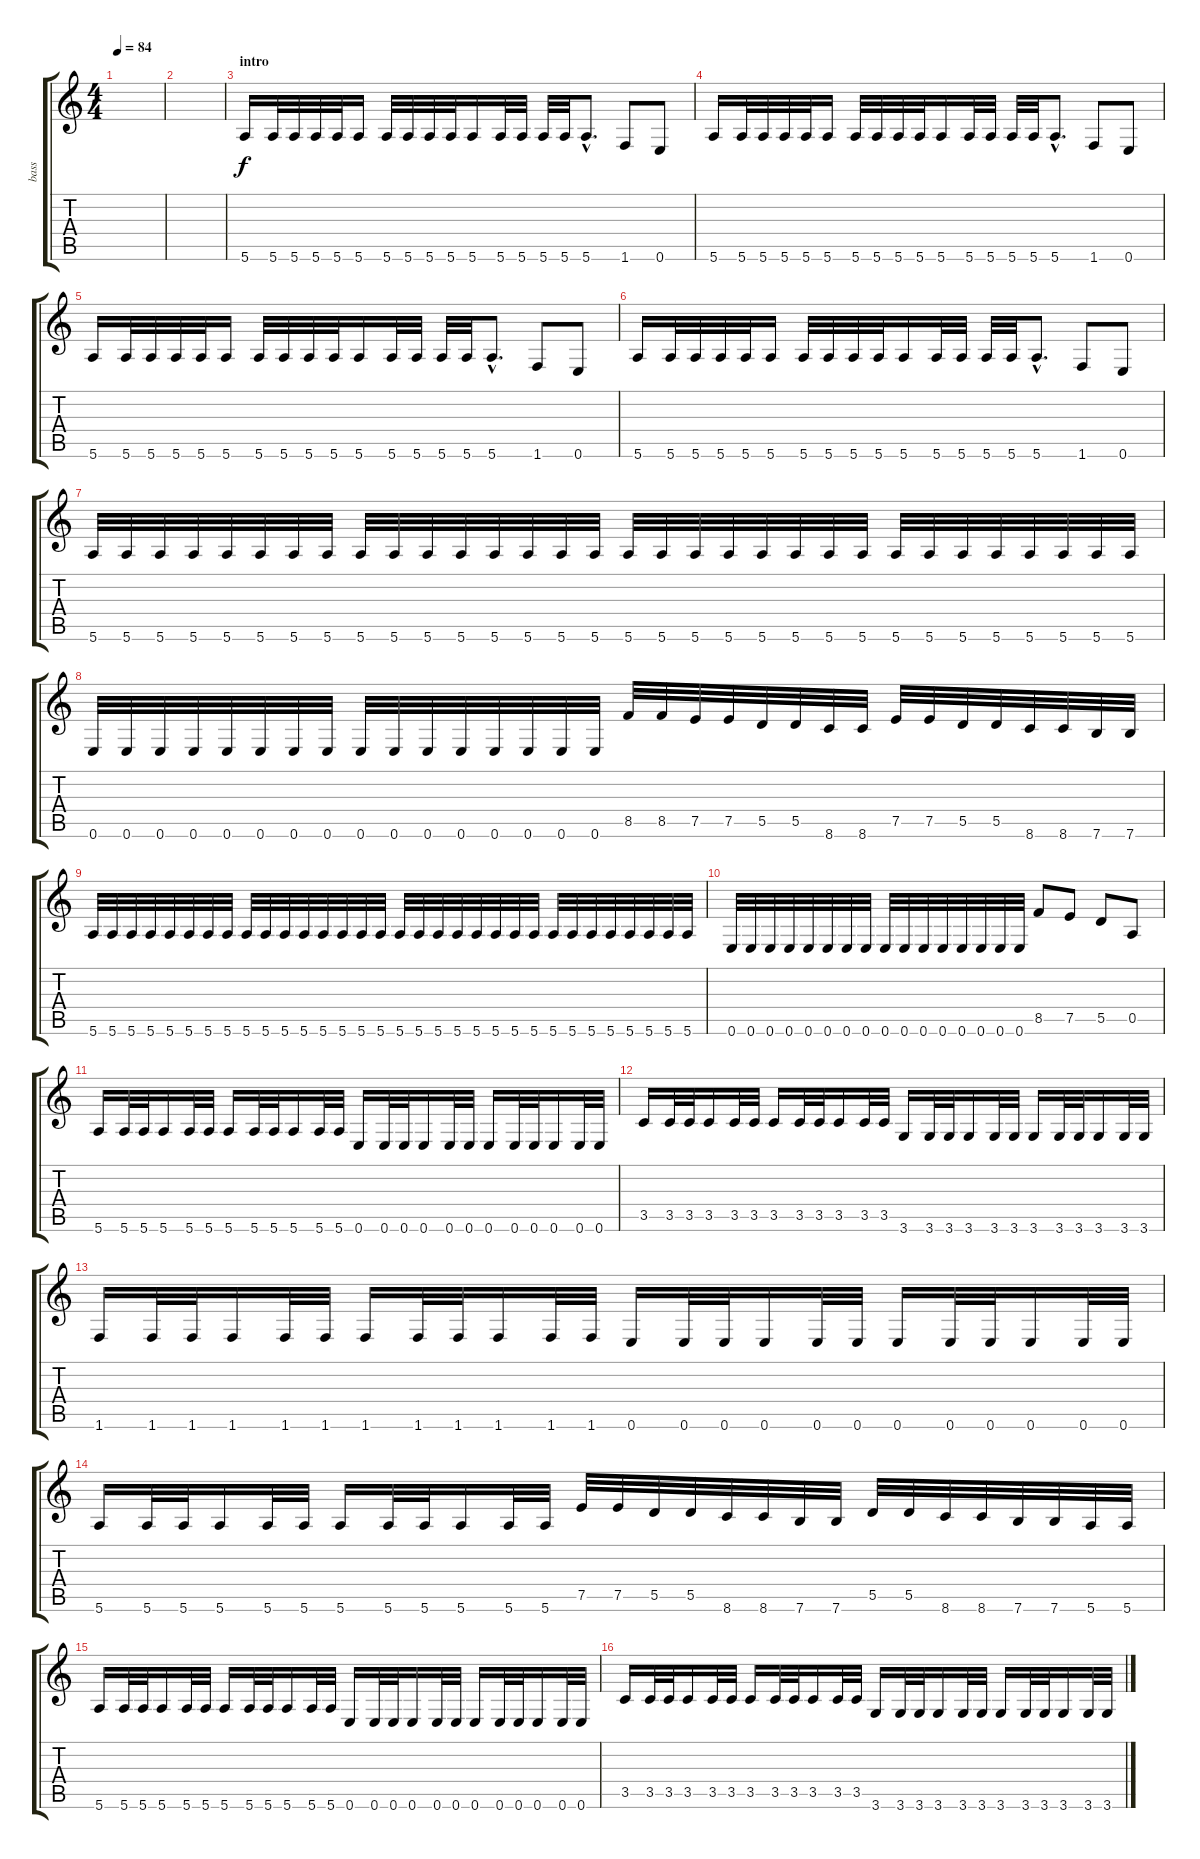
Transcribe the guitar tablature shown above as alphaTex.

\track ("bass" "bass") {instrument electricbassfinger}
\staff {score tabs}
\tuning (E4 B3 G3 D3 A2 E2) {hide}
\ts (4 4)
\tempo 84
\clef g2
\ks c
|
|
\section ("" "intro")
5.6.16 5.6.32 5.6.32 5.6.32 5.6.32 5.6.16 5.6.32 5.6.32 5.6.32 5.6.32 5.6.16 5.6.32 5.6.32 5.6.32 5.6.32 5.6{hac}.8{d} 1.6.8 0.6.8 |
5.6.16 5.6.32 5.6.32 5.6.32 5.6.32 5.6.16 5.6.32 5.6.32 5.6.32 5.6.32 5.6.16 5.6.32 5.6.32 5.6.32 5.6.32 5.6{hac}.8{d} 1.6.8 0.6.8 |
5.6.16 5.6.32 5.6.32 5.6.32 5.6.32 5.6.16 5.6.32 5.6.32 5.6.32 5.6.32 5.6.16 5.6.32 5.6.32 5.6.32 5.6.32 5.6{hac}.8{d} 1.6.8 0.6.8 |
5.6.16 5.6.32 5.6.32 5.6.32 5.6.32 5.6.16 5.6.32 5.6.32 5.6.32 5.6.32 5.6.16 5.6.32 5.6.32 5.6.32 5.6.32 5.6{hac}.8{d} 1.6.8 0.6.8 |
5.6.32 5.6.32 5.6.32 5.6.32 5.6.32 5.6.32 5.6.32 5.6.32 5.6.32 5.6.32 5.6.32 5.6.32 5.6.32 5.6.32 5.6.32 5.6.32 5.6.32 5.6.32 5.6.32 5.6.32 5.6.32 5.6.32 5.6.32 5.6.32 5.6.32 5.6.32 5.6.32 5.6.32 5.6.32 5.6.32 5.6.32 5.6.32 |
0.6.32 0.6.32 0.6.32 0.6.32 0.6.32 0.6.32 0.6.32 0.6.32 0.6.32 0.6.32 0.6.32 0.6.32 0.6.32 0.6.32 0.6.32 0.6.32 8.5.32 8.5.32 7.5.32 7.5.32 5.5.32 5.5.32 8.6.32 8.6.32 7.5.32 7.5.32 5.5.32 5.5.32 8.6.32 8.6.32 7.6.32 7.6.32 |
5.6.32 5.6.32 5.6.32 5.6.32 5.6.32 5.6.32 5.6.32 5.6.32 5.6.32 5.6.32 5.6.32 5.6.32 5.6.32 5.6.32 5.6.32 5.6.32 5.6.32 5.6.32 5.6.32 5.6.32 5.6.32 5.6.32 5.6.32 5.6.32 5.6.32 5.6.32 5.6.32 5.6.32 5.6.32 5.6.32 5.6.32 5.6.32 |
0.6.32 0.6.32 0.6.32 0.6.32 0.6.32 0.6.32 0.6.32 0.6.32 0.6.32 0.6.32 0.6.32 0.6.32 0.6.32 0.6.32 0.6.32 0.6.32 8.5.8 7.5.8 5.5.8 0.5.8 |
5.6.16 5.6.32 5.6.32 5.6.16 5.6.32 5.6.32 5.6.16 5.6.32 5.6.32 5.6.16 5.6.32 5.6.32 0.6.16 0.6.32 0.6.32 0.6.16 0.6.32 0.6.32 0.6.16 0.6.32 0.6.32 0.6.16 0.6.32 0.6.32 |
3.5.16 3.5.32 3.5.32 3.5.16 3.5.32 3.5.32 3.5.16 3.5.32 3.5.32 3.5.16 3.5.32 3.5.32 3.6.16 3.6.32 3.6.32 3.6.16 3.6.32 3.6.32 3.6.16 3.6.32 3.6.32 3.6.16 3.6.32 3.6.32 |
1.6.16 1.6.32 1.6.32 1.6.16 1.6.32 1.6.32 1.6.16 1.6.32 1.6.32 1.6.16 1.6.32 1.6.32 0.6.16 0.6.32 0.6.32 0.6.16 0.6.32 0.6.32 0.6.16 0.6.32 0.6.32 0.6.16 0.6.32 0.6.32 |
5.6.16 5.6.32 5.6.32 5.6.16 5.6.32 5.6.32 5.6.16 5.6.32 5.6.32 5.6.16 5.6.32 5.6.32 7.5.32 7.5.32 5.5.32 5.5.32 8.6.32 8.6.32 7.6.32 7.6.32 5.5.32 5.5.32 8.6.32 8.6.32 7.6.32 7.6.32 5.6.32 5.6.32 |
5.6.16 5.6.32 5.6.32 5.6.16 5.6.32 5.6.32 5.6.16 5.6.32 5.6.32 5.6.16 5.6.32 5.6.32 0.6.16 0.6.32 0.6.32 0.6.16 0.6.32 0.6.32 0.6.16 0.6.32 0.6.32 0.6.16 0.6.32 0.6.32 |
3.5.16 3.5.32 3.5.32 3.5.16 3.5.32 3.5.32 3.5.16 3.5.32 3.5.32 3.5.16 3.5.32 3.5.32 3.6.16 3.6.32 3.6.32 3.6.16 3.6.32 3.6.32 3.6.16 3.6.32 3.6.32 3.6.16 3.6.32 3.6.32
